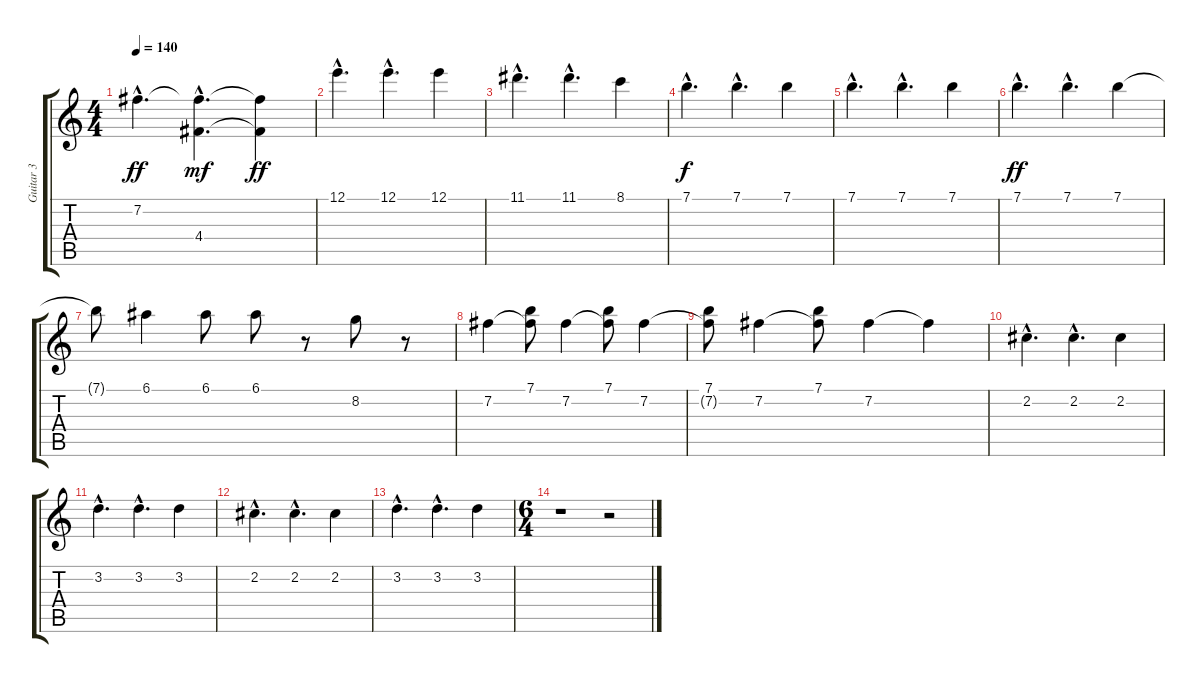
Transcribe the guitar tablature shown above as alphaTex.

\track ("Guitar 3" "Guitar 3") {instrument acousticguitarsteel}
\staff {score tabs}
\tuning (E4 B3 G3 D3 A2 E2) {hide}
\ts (4 4)
\tempo 140
\clef g2
\ks c
7.2{hac}.4{d dy ff} (7.2{hac t} 4.4{hac}).4{d dy mf} (7.2{t} 4.4{t}).4{dy ff} |
12.1{hac}.4{d} 12.1{hac}.4{d} 12.1.4 |
11.1{hac}.4{d} 11.1{hac}.4{d} 8.1.4 |
7.1{hac}.4{d dy f} 7.1{hac}.4{d} 7.1.4 |
7.1{hac}.4{d} 7.1{hac}.4{d} 7.1.4 |
7.1{hac}.4{d dy ff} 7.1{hac}.4{d} 7.1.4 |
7.1{t}.8 6.1.4 6.1.8 6.1.8 r.8 8.2.8 r.8 |
7.2.4 (7.1 7.2{t}).8 7.2.4 (7.1 7.2{t}).8 7.2.4 |
(7.1 7.2{t}).8 7.2.4 (7.1 7.2{t}).8 7.2.4 7.2{t}.4 |
2.2{hac}.4{d} 2.2{hac}.4{d} 2.2.4 |
3.2{hac}.4{d} 3.2{hac}.4{d} 3.2.4 |
2.2{hac}.4{d} 2.2{hac}.4{d} 2.2.4 |
3.2{hac}.4{d} 3.2{hac}.4{d} 3.2.4 |
\ts (6 4)
r.1 r.2
